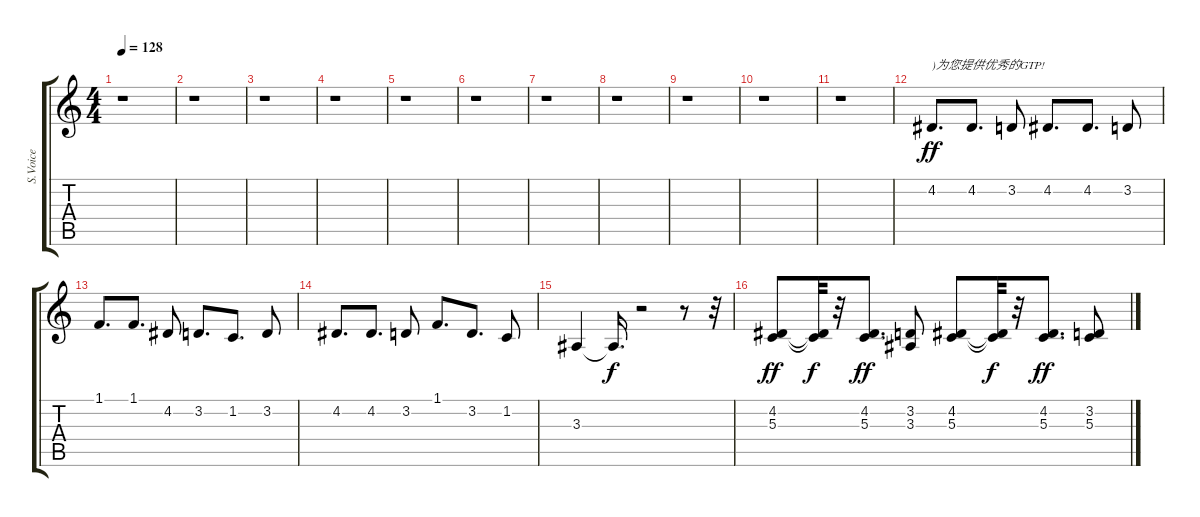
\track ("S.Voice" "S.Voice") {instrument synthvoice}
\staff {score tabs}
\tuning (E4 B3 G3 D3 A2 E2) {hide}
\ts (4 4)
\tempo 128
\clef g2
\ks c
r.1{dy ff} |
r.1 |
r.1 |
r.1 |
r.1 |
r.1 |
r.1 |
r.1 |
r.1 |
r.1 |
r.1 |
4.2.8{d txt ")为您提供优秀的GTP!" balance 8} 4.2.8{d} 3.2.8 4.2.8{d} 4.2.8{d} 3.2.8 |
1.1.8{d} 1.1.8{d} 4.2.8 3.2.8{d} 1.2.8{d} 3.2.8 |
4.2.8{d} 4.2.8{d} 3.2.8 1.1.8{d} 3.2.8{d} 1.2.8 |
3.3.4 3.3{t}.16{d dy f} r.2 r.8 r.32 |
(4.2 5.3).8{dy ff} (4.2{t} 5.3{t}).32{dy f} r.32 (4.2 5.3).8{d dy ff} (3.2 3.3).8 (4.2 5.3).8 (4.2{t} 5.3{t}).32{dy f} r.32 (4.2 5.3).8{d dy ff} (3.2 5.3).8
